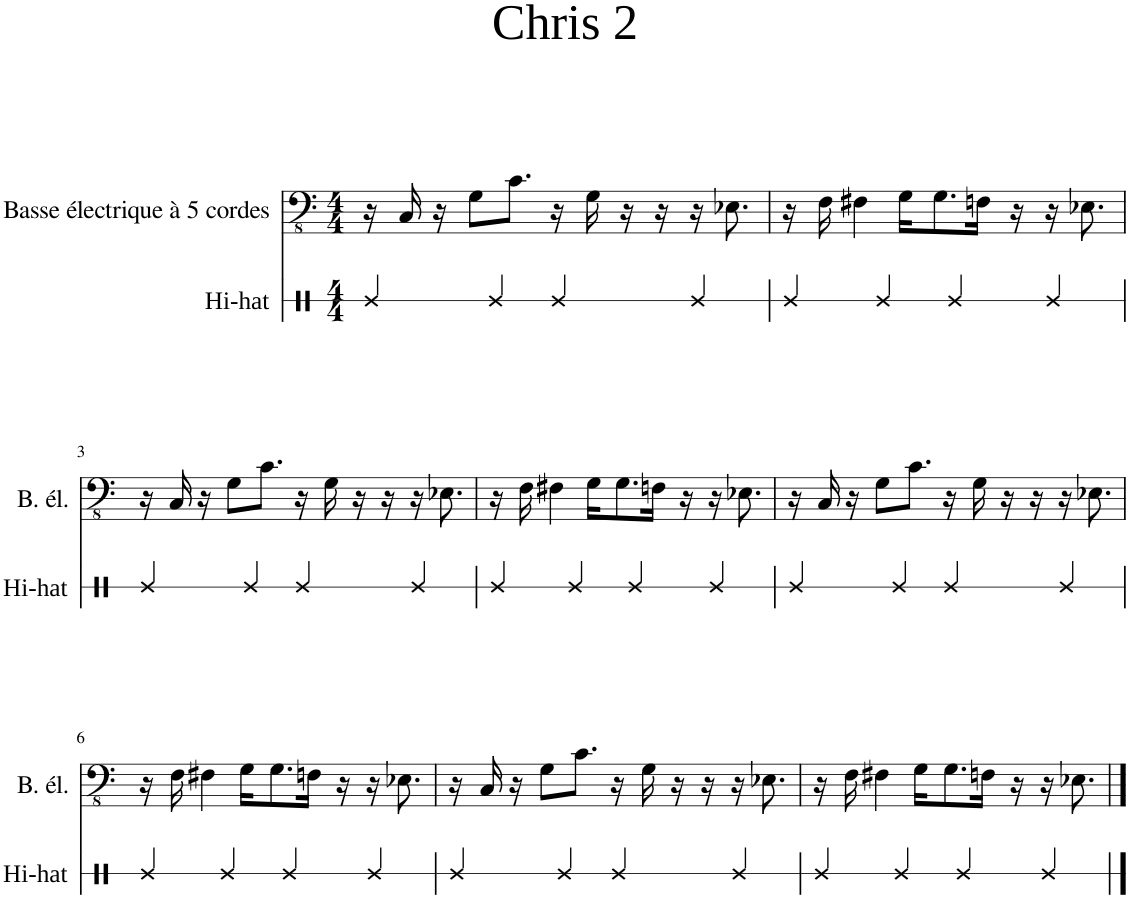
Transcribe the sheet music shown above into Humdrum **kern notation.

**kern	**kern
*part2	*part1
*staff2	*staff1
*I"Hi-hat	*I"Basse électrique à 5 cordes
*I'Hi-hat	*I'B. él.
*stria1	*
*clefX	*clefFv4
*k[]	*k[]
*M4/4	*M4/4
=1	=1
4Re/	16r
.	16CC/
.	16r
.	8GG\L
4Re/	.
.	8.C\J
4Re/	16r
.	16GG\
.	16r
.	16r
4Re/	16r
.	8.EE-X\
=2	=2
4Re/	16r
.	16FF\
.	4FF#X\
4Re/	.
.	16GG\KL
.	8.GG\
4Re/	.
.	16FFn\Jk
.	16r
4Re/	16r
.	8.EE-X\
!!LO:LB:g=z
=3	=3
4Re/	16r
.	16CC/
.	16r
.	8GG\L
4Re/	.
.	8.C\J
4Re/	16r
.	16GG\
.	16r
.	16r
4Re/	16r
.	8.EE-X\
=4	=4
4Re/	16r
.	16FF\
.	4FF#X\
4Re/	.
.	16GG\KL
.	8.GG\
4Re/	.
.	16FFn\Jk
.	16r
4Re/	16r
.	8.EE-X\
=5	=5
4Re/	16r
.	16CC/
.	16r
.	8GG\L
4Re/	.
.	8.C\J
4Re/	16r
.	16GG\
.	16r
.	16r
4Re/	16r
.	8.EE-X\
!!LO:LB:g=z
=6	=6
4Re/	16r
.	16FF\
.	4FF#X\
4Re/	.
.	16GG\KL
.	8.GG\
4Re/	.
.	16FFn\Jk
.	16r
4Re/	16r
.	8.EE-X\
=7	=7
4Re/	16r
.	16CC/
.	16r
.	8GG\L
4Re/	.
.	8.C\J
4Re/	16r
.	16GG\
.	16r
.	16r
4Re/	16r
.	8.EE-X\
=8	=8
4Re/	16r
.	16FF\
.	4FF#X\
4Re/	.
.	16GG\KL
.	8.GG\
4Re/	.
.	16FFn\Jk
.	16r
4Re/	16r
.	8.EE-X\
==	==
*-	*-
